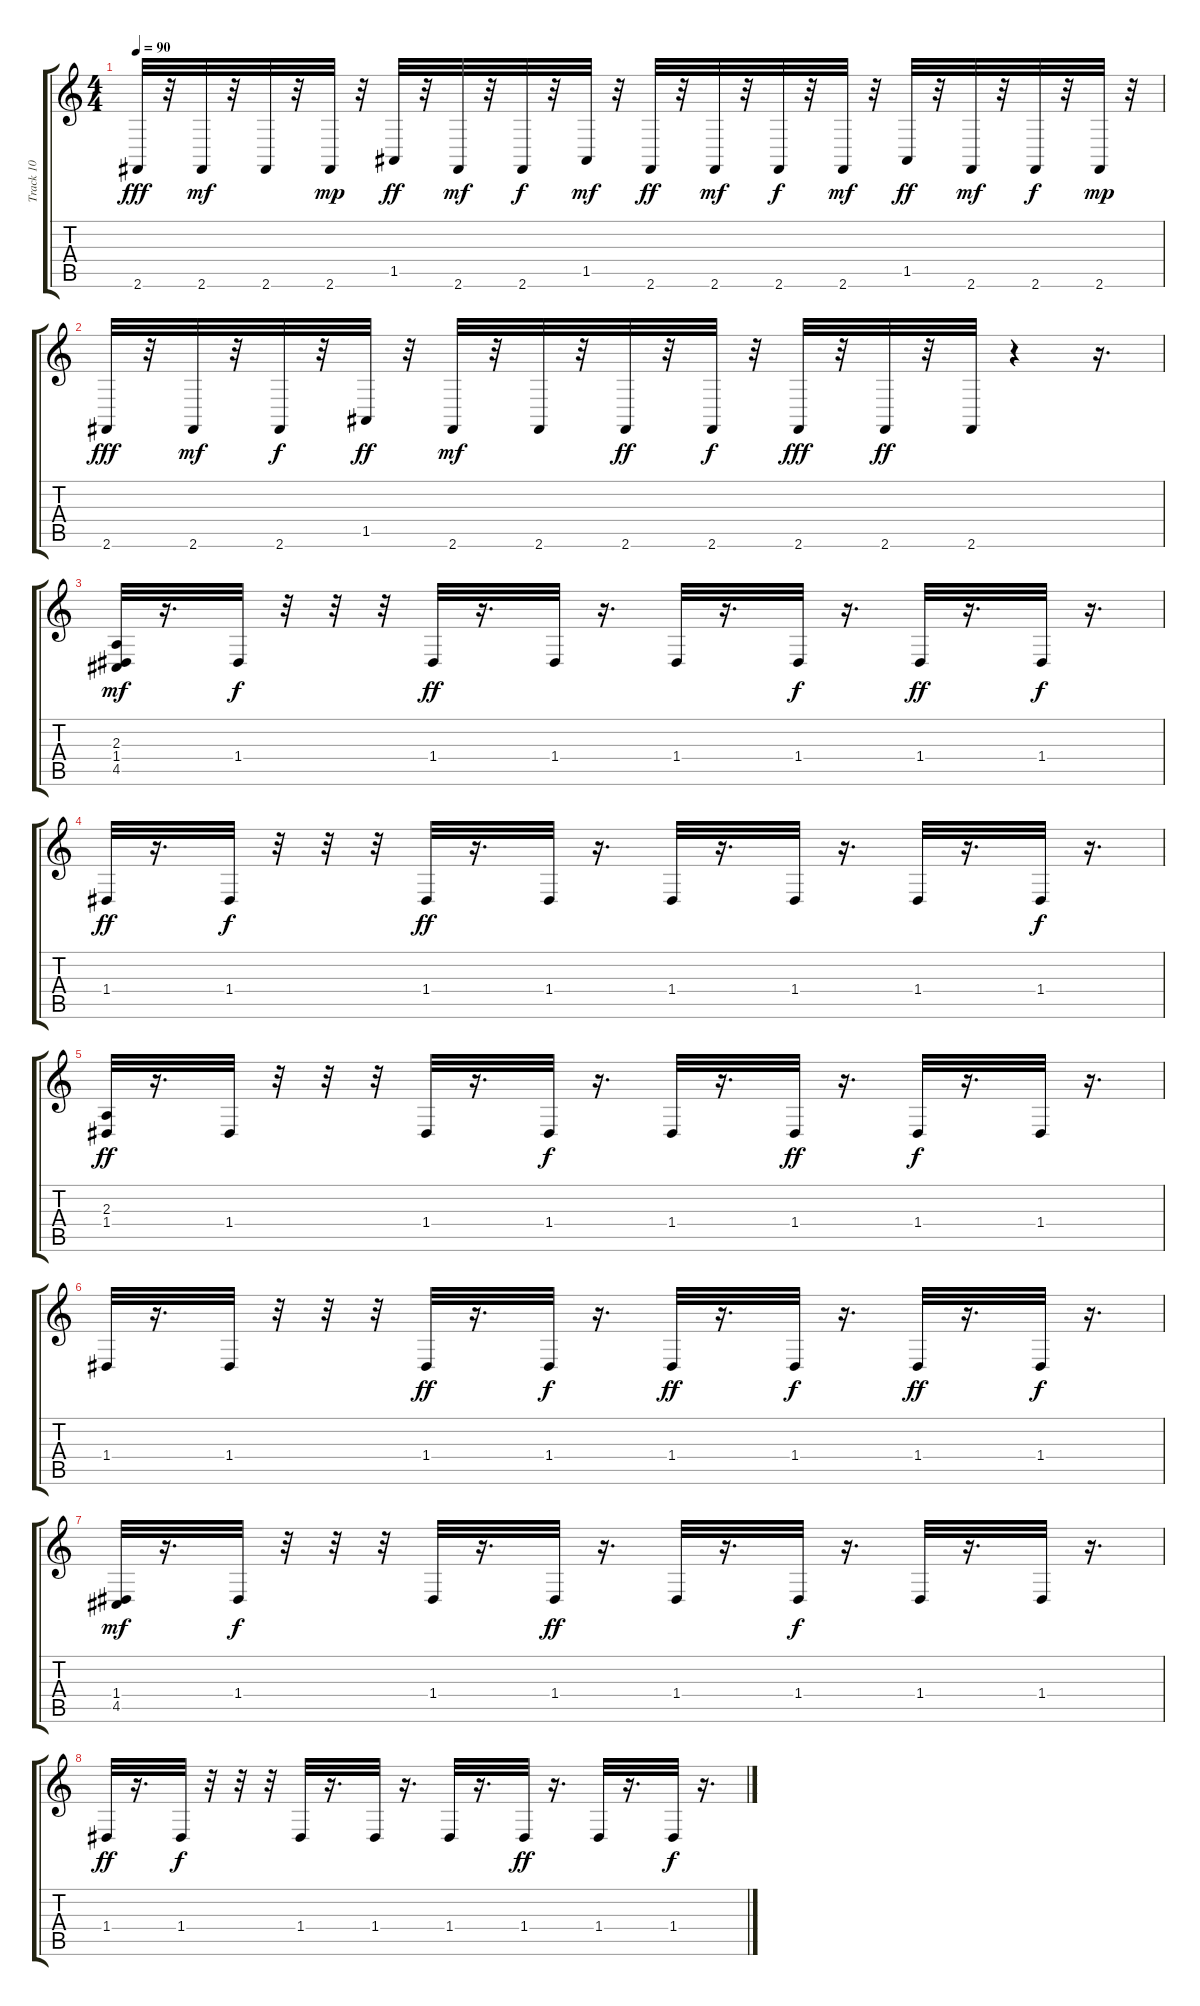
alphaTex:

\track ("Track 10" "Track 10") {instrument brightacousticpiano}
\staff {score tabs}
\tuning (E4 B3 G3 D3 A2 E2) {hide}
\ts (4 4)
\tempo 90
\clef g2
\ks c
2.6.32{dy fff} r.32 2.6.32{dy mf} r.32 2.6.32 r.32 2.6.32{dy mp} r.32 1.5.32{dy ff} r.32 2.6.32{dy mf} r.32 2.6.32{dy f} r.32 1.5.32{dy mf} r.32 2.6.32{dy ff} r.32 2.6.32{dy mf} r.32 2.6.32{dy f} r.32 2.6.32{dy mf} r.32 1.5.32{dy ff} r.32 2.6.32{dy mf} r.32 2.6.32{dy f} r.32 2.6.32{dy mp} r.32 |
2.6.32{dy fff} r.32 2.6.32{dy mf} r.32 2.6.32{dy f} r.32 1.5.32{dy ff} r.32 2.6.32{dy mf} r.32 2.6.32 r.32 2.6.32{dy ff} r.32 2.6.32{dy f} r.32 2.6.32{dy fff} r.32 2.6.32{dy ff} r.32 2.6.32 r.4 r.16{d} |
(2.3 1.4 4.5).32{dy mf} r.16{d} 1.4.32{dy f} r.32 r.32 r.32 1.4.32{dy ff} r.16{d} 1.4.32 r.16{d} 1.4.32 r.16{d} 1.4.32{dy f} r.16{d} 1.4.32{dy ff} r.16{d} 1.4.32{dy f} r.16{d} |
1.4.32{dy ff} r.16{d} 1.4.32{dy f} r.32 r.32 r.32 1.4.32{dy ff} r.16{d} 1.4.32 r.16{d} 1.4.32 r.16{d} 1.4.32 r.16{d} 1.4.32 r.16{d} 1.4.32{dy f} r.16{d} |
(2.3 1.4).32{dy ff} r.16{d} 1.4.32 r.32 r.32 r.32 1.4.32 r.16{d} 1.4.32{dy f} r.16{d} 1.4.32 r.16{d} 1.4.32{dy ff} r.16{d} 1.4.32{dy f} r.16{d} 1.4.32 r.16{d} |
1.4.32 r.16{d} 1.4.32 r.32 r.32 r.32 1.4.32{dy ff} r.16{d} 1.4.32{dy f} r.16{d} 1.4.32{dy ff} r.16{d} 1.4.32{dy f} r.16{d} 1.4.32{dy ff} r.16{d} 1.4.32{dy f} r.16{d} |
(1.4 4.5).32{dy mf} r.16{d} 1.4.32{dy f} r.32 r.32 r.32 1.4.32 r.16{d} 1.4.32{dy ff} r.16{d} 1.4.32 r.16{d} 1.4.32{dy f} r.16{d} 1.4.32 r.16{d} 1.4.32 r.16{d} |
1.4.32{dy ff} r.16{d} 1.4.32{dy f} r.32 r.32 r.32 1.4.32 r.16{d} 1.4.32 r.16{d} 1.4.32 r.16{d} 1.4.32{dy ff} r.16{d} 1.4.32 r.16{d} 1.4.32{dy f} r.16{d}
